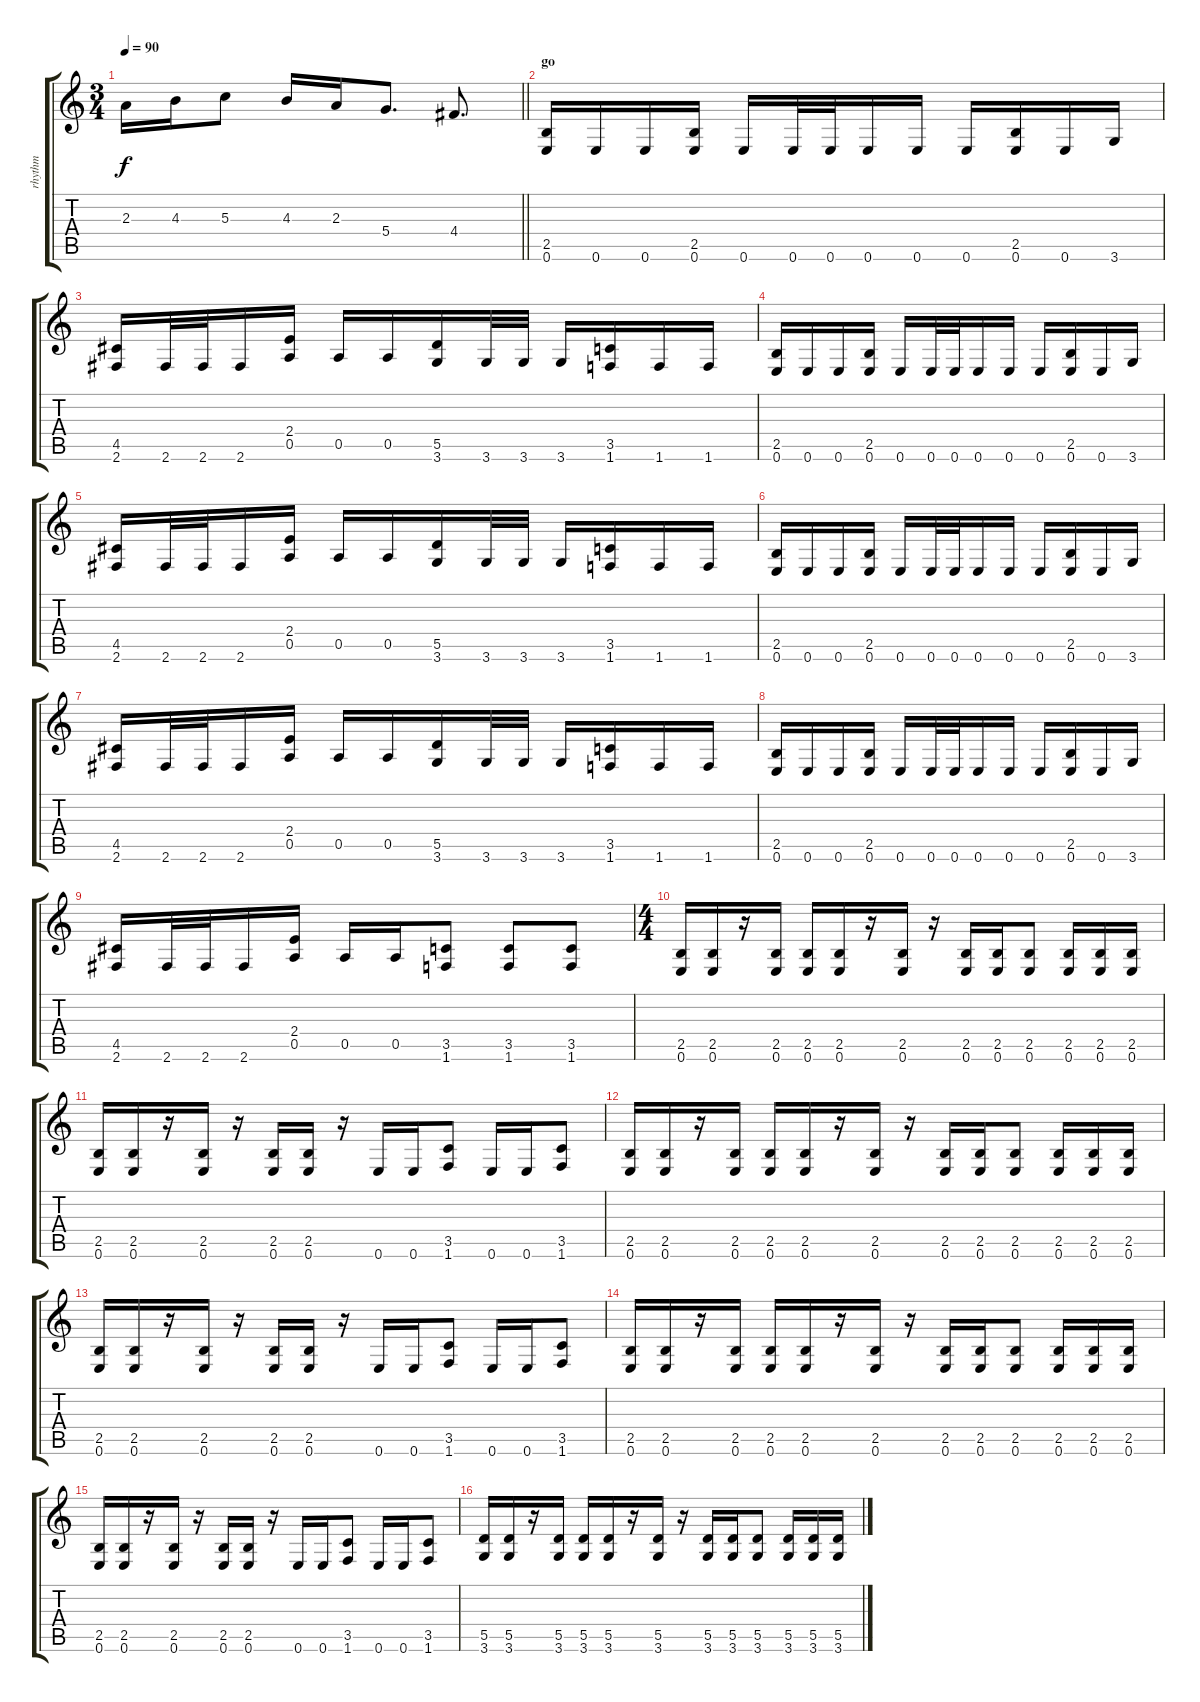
\track ("rhythm" "rhythm") {instrument distortionguitar}
\staff {score tabs}
\tuning (E4 B3 G3 D3 A2 E2) {hide}
\ts (3 4)
\tempo 90
\clef g2
\barLineRight lightlight
\ks c
2.3.16{dy f} 4.3.16 5.3.8 4.3.16 2.3.16 5.4.8{d} 4.4.8{d} |
\section ("" "go")
(2.5 0.6).16 0.6.16 0.6.16 (2.5 0.6).16 0.6.16 0.6.32 0.6.32 0.6.16 0.6.16 0.6.16 (2.5 0.6).16 0.6.16 3.6.16 |
(4.5 2.6).16 2.6.32 2.6.32 2.6.16 (2.4 0.5).16 0.5.16 0.5.16 (5.5 3.6).16 3.6.32 3.6.32 3.6.16 (3.5 1.6).16 1.6.16 1.6.16 |
(2.5 0.6).16 0.6.16 0.6.16 (2.5 0.6).16 0.6.16 0.6.32 0.6.32 0.6.16 0.6.16 0.6.16 (2.5 0.6).16 0.6.16 3.6.16 |
(4.5 2.6).16 2.6.32 2.6.32 2.6.16 (2.4 0.5).16 0.5.16 0.5.16 (5.5 3.6).16 3.6.32 3.6.32 3.6.16 (3.5 1.6).16 1.6.16 1.6.16 |
(2.5 0.6).16 0.6.16 0.6.16 (2.5 0.6).16 0.6.16 0.6.32 0.6.32 0.6.16 0.6.16 0.6.16 (2.5 0.6).16 0.6.16 3.6.16 |
(4.5 2.6).16 2.6.32 2.6.32 2.6.16 (2.4 0.5).16 0.5.16 0.5.16 (5.5 3.6).16 3.6.32 3.6.32 3.6.16 (3.5 1.6).16 1.6.16 1.6.16 |
(2.5 0.6).16 0.6.16 0.6.16 (2.5 0.6).16 0.6.16 0.6.32 0.6.32 0.6.16 0.6.16 0.6.16 (2.5 0.6).16 0.6.16 3.6.16 |
(4.5 2.6).16 2.6.32 2.6.32 2.6.16 (2.4 0.5).16 0.5.16 0.5.16 (3.5 1.6).8 (3.5 1.6).8 (3.5 1.6).8 |
\ts (4 4)
(2.5 0.6).16 (2.5 0.6).16 r.16 (2.5 0.6).16 (2.5 0.6).16 (2.5 0.6).16 r.16 (2.5 0.6).16 r.16 (2.5 0.6).16 (2.5 0.6).16 (2.5 0.6).8 (2.5 0.6).16 (2.5 0.6).16 (2.5 0.6).16 |
(2.5 0.6).16 (2.5 0.6).16 r.16 (2.5 0.6).16 r.16 (2.5 0.6).16 (2.5 0.6).16 r.16 0.6.16 0.6.16 (3.5 1.6).8 0.6.16 0.6.16 (3.5 1.6).8 |
(2.5 0.6).16 (2.5 0.6).16 r.16 (2.5 0.6).16 (2.5 0.6).16 (2.5 0.6).16 r.16 (2.5 0.6).16 r.16 (2.5 0.6).16 (2.5 0.6).16 (2.5 0.6).8 (2.5 0.6).16 (2.5 0.6).16 (2.5 0.6).16 |
(2.5 0.6).16 (2.5 0.6).16 r.16 (2.5 0.6).16 r.16 (2.5 0.6).16 (2.5 0.6).16 r.16 0.6.16 0.6.16 (3.5 1.6).8 0.6.16 0.6.16 (3.5 1.6).8 |
(2.5 0.6).16 (2.5 0.6).16 r.16 (2.5 0.6).16 (2.5 0.6).16 (2.5 0.6).16 r.16 (2.5 0.6).16 r.16 (2.5 0.6).16 (2.5 0.6).16 (2.5 0.6).8 (2.5 0.6).16 (2.5 0.6).16 (2.5 0.6).16 |
(2.5 0.6).16 (2.5 0.6).16 r.16 (2.5 0.6).16 r.16 (2.5 0.6).16 (2.5 0.6).16 r.16 0.6.16 0.6.16 (3.5 1.6).8 0.6.16 0.6.16 (3.5 1.6).8 |
(5.5 3.6).16 (5.5 3.6).16 r.16 (5.5 3.6).16 (5.5 3.6).16 (5.5 3.6).16 r.16 (5.5 3.6).16 r.16 (5.5 3.6).16 (5.5 3.6).16 (5.5 3.6).8 (5.5 3.6).16 (5.5 3.6).16 (5.5 3.6).16
